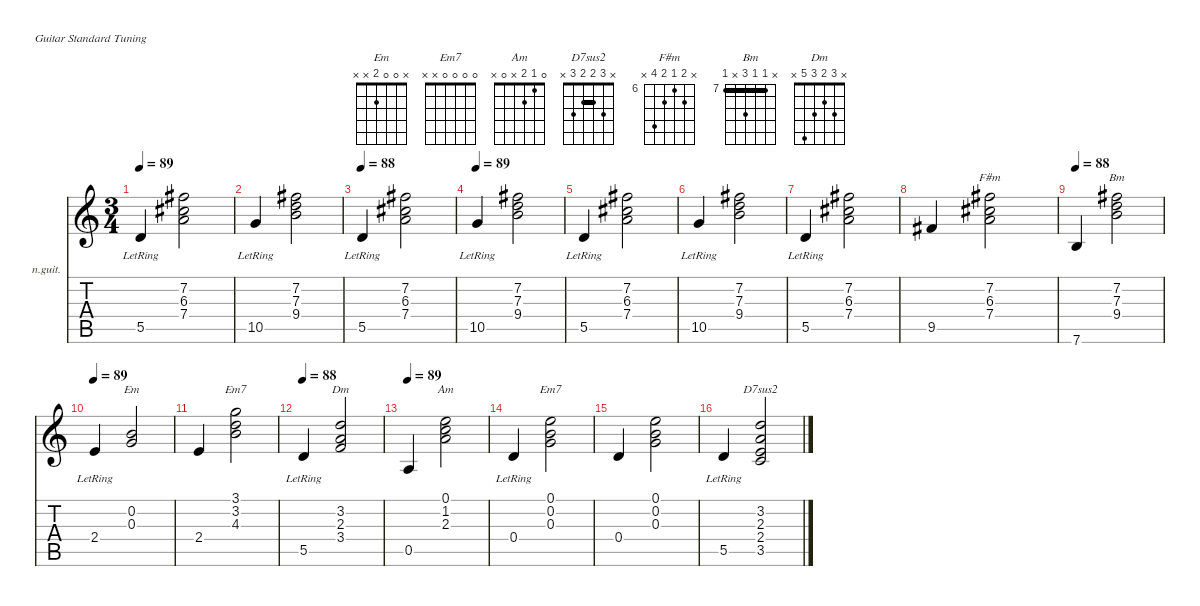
\defaultSystemsLayout 4
\hideDynamics
\bracketExtendMode nobrackets
\firstSystemTrackNameOrientation horizontal
\otherSystemsTrackNameOrientation horizontal
\track ("chord     " "n.guit.") {instrument acousticguitarnylon}
\staff {score tabs}
\tuning (E4 B3 G3 D3 A2 E2)
\chord ("Em" x 0 0 2 x x)
\chord ("Em7" 3 3 4 2 x x) {barre 3}
\chord ("Am" 0 1 2 x 0 x)
\chord ("Em7" 0 0 0 0 x x)
\chord ("D7sus2" x 3 2 2 3 x) {barre 2}
\chord ("F#m" x 7 6 7 9 x) {firstfret 6}
\chord ("Bm" x 7 7 9 x 7) {firstfret 7 barre (7 7)}
\chord ("Dm" x 3 2 3 5 x)
\ts (3 4)
\tempo 89
\clef g2
\ks c
5.5{lr}.4{dy f beam Up} (7.2{acc #} 6.3{acc #} 7.4).2{beam Down} |
10.5{lr}.4{beam Up} (7.2{acc #} 7.3 9.4).2{beam Down} |
\tempo 88
5.5{lr}.4{beam Up} (7.2{acc #} 6.3{acc #} 7.4).2{beam Down} |
\tempo 89
10.5{lr}.4{beam Up} (7.2{acc #} 7.3 9.4).2{beam Down} |
5.5{lr}.4{beam Up} (7.2{acc #} 6.3{acc #} 7.4).2{beam Down} |
10.5{lr}.4{beam Up} (7.2{acc #} 7.3 9.4).2{beam Down} |
5.5{lr}.4{beam Up} (7.2{acc #} 6.3{acc #} 7.4).2{beam Down} |
9.5{acc #}.4{beam Up} (7.2{acc #} 6.3{acc #} 7.4).2{ch "F#m" beam Down} |
\tempo 88
7.6.4{beam Up} (7.2{acc #} 7.3 9.4).2{ch "Bm" beam Down} |
\tempo 89
2.4{lr}.4{beam Up} (0.2 0.3).2{ch "Em" beam Up} |
2.4.4{beam Up} (3.1 3.2 4.3).2{ch "Em7" beam Down} |
\tempo 88
5.5{lr}.4{beam Up} (3.2 2.3 3.4).2{ch "Dm" beam Up} |
\tempo 89
0.5.4{beam Up} (0.1 1.2 2.3).2{ch "Am" beam Down} |
0.4{lr}.4{beam Up} (0.1 0.2 0.3).2{ch "Em7" beam Down} |
0.4.4{beam Up} (0.1 0.2 0.3).2{beam Down} |
5.5{lr}.4{beam Up} (3.2 2.3 2.4 3.5).2{ch "D7sus2" beam Up}
